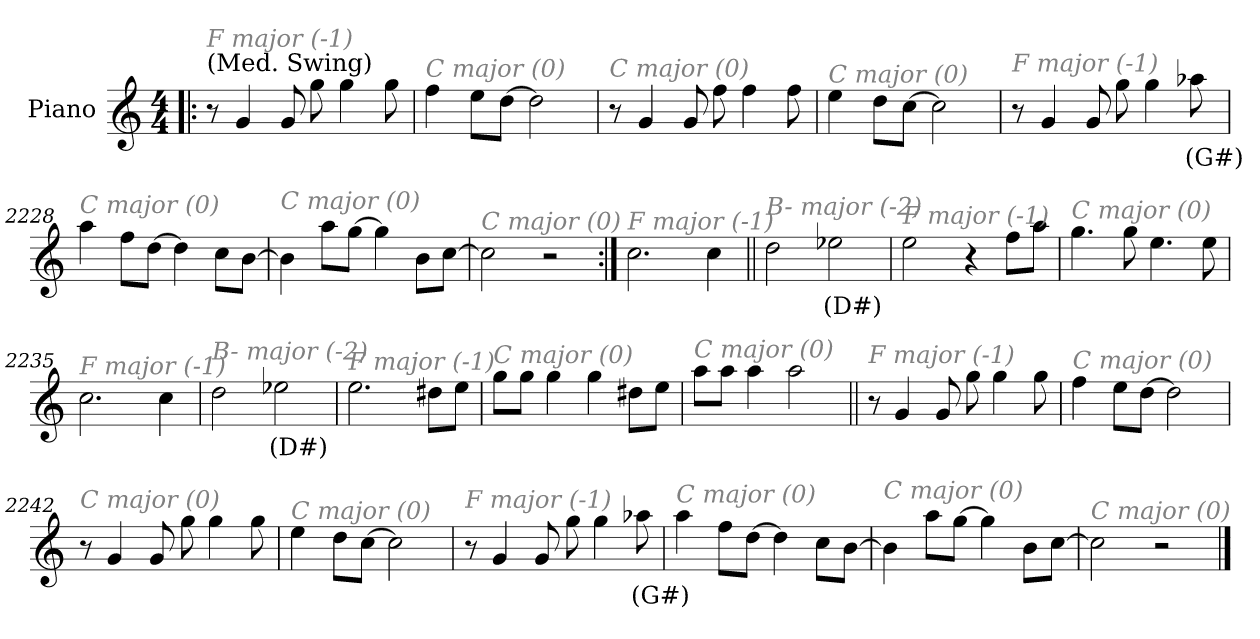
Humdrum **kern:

**kern	**text
*part1	*part1
*staff1	*staff1
*I"Piano	*
*I'Pno.	*
*clefG2	*
*k[]	*
*M4/4	*
*MM168	*
=1!|:	=1!|:
!LO:TX:a:t=(Med. Swing)	!
!LO:TX:i:color=#808080:t=F major (-1)	!
8r	.
4g/	.
8g/	.
8gg\	.
4gg\	.
8gg\	.
=2224	=2224
!LO:TX:i:color=#808080:t=C major (0)	!
4ff\	.
8ee\L	.
[8dd\J	.
2dd\]	.
=2225	=2225
!LO:TX:i:color=#808080:t=C major (0)	!
8r	.
4g/	.
8g/	.
8ff\	.
4ff\	.
8ff\	.
=2226	=2226
!LO:TX:i:color=#808080:t=C major (0)	!
4ee\	.
8dd\L	.
[8cc\J	.
2cc\]	.
!!LO:LB:g=z
=2227	=2227
!LO:TX:i:color=#808080:t=F major (-1)	!
8r	.
4g/	.
8g/	.
8gg\	.
4gg\	.
8aa-Xi\	(G#)
=2228	=2228
!LO:TX:i:color=#808080:t=C major (0)	!
4aa\	.
8ff\L	.
[8dd\J	.
4dd\]	.
8cc\L	.
[8b\J	.
=2229	=2229
!LO:TX:i:color=#808080:t=C major (0)	!
4b\]	.
8aa\L	.
[8gg\J	.
4gg\]	.
8b\L	.
[8cc\J	.
=2230	=2230
!LO:TX:i:color=#808080:t=C major (0)	!
2cc\]	.
2r	.
!!LO:LB:g=z
=2231:|!	=2231:|!
!LO:TX:i:color=#808080:t=F major (-1)	!
2.cc\	.
4cc\	.
=2232||	=2232||
!LO:TX:i:color=#808080:t=B- major (-2)	!
2dd\	.
2ee-Xi\	(D#)
=2233	=2233
!LO:TX:i:color=#808080:t=F major (-1)	!
2ee\	.
4r	.
8ff\L	.
8aa\J	.
=2234	=2234
!LO:TX:i:color=#808080:t=C major (0)	!
4.gg\	.
8gg\	.
4.ee\	.
8ee\	.
!!LO:LB:g=z
=2235	=2235
!LO:TX:i:color=#808080:t=F major (-1)	!
2.cc\	.
4cc\	.
=2236	=2236
!LO:TX:i:color=#808080:t=B- major (-2)	!
2dd\	.
2ee-Xi\	(D#)
=2237	=2237
!LO:TX:i:color=#808080:t=F major (-1)	!
2.ee\	.
8dd#X\L	.
8ee\J	.
=2238	=2238
!LO:TX:i:color=#808080:t=C major (0)	!
8gg\L	.
8gg\J	.
4gg\	.
4gg\	.
8dd#X\L	.
8ee\J	.
!!LO:LB:g=z
=2239	=2239
!LO:TX:i:color=#808080:t=C major (0)	!
8aa\L	.
8aa\J	.
4aa\	.
2aa\	.
=2240||	=2240||
!LO:TX:i:color=#808080:t=F major (-1)	!
8r	.
4g/	.
8g/	.
8gg\	.
4gg\	.
8gg\	.
=2241	=2241
!LO:TX:i:color=#808080:t=C major (0)	!
4ff\	.
8ee\L	.
[8dd\J	.
2dd\]	.
=2242	=2242
!LO:TX:i:color=#808080:t=C major (0)	!
8r	.
4g/	.
8g/	.
8gg\	.
4gg\	.
8gg\	.
!!LO:LB:g=z
=2243	=2243
!LO:TX:i:color=#808080:t=C major (0)	!
4ee\	.
8dd\L	.
[8cc\J	.
2cc\]	.
=2244	=2244
!LO:TX:i:color=#808080:t=F major (-1)	!
8r	.
4g/	.
8g/	.
8gg\	.
4gg\	.
8aa-Xi\	(G#)
=2245	=2245
!LO:TX:i:color=#808080:t=C major (0)	!
4aa\	.
8ff\L	.
[8dd\J	.
4dd\]	.
8cc\L	.
[8b\J	.
=2246	=2246
!LO:TX:i:color=#808080:t=C major (0)	!
4b\]	.
8aa\L	.
[8gg\J	.
4gg\]	.
8b\L	.
[8cc\J	.
=2247	=2247
!LO:TX:i:color=#808080:t=C major (0)	!
2cc\]	.
2r	.
==	==
*-	*-
